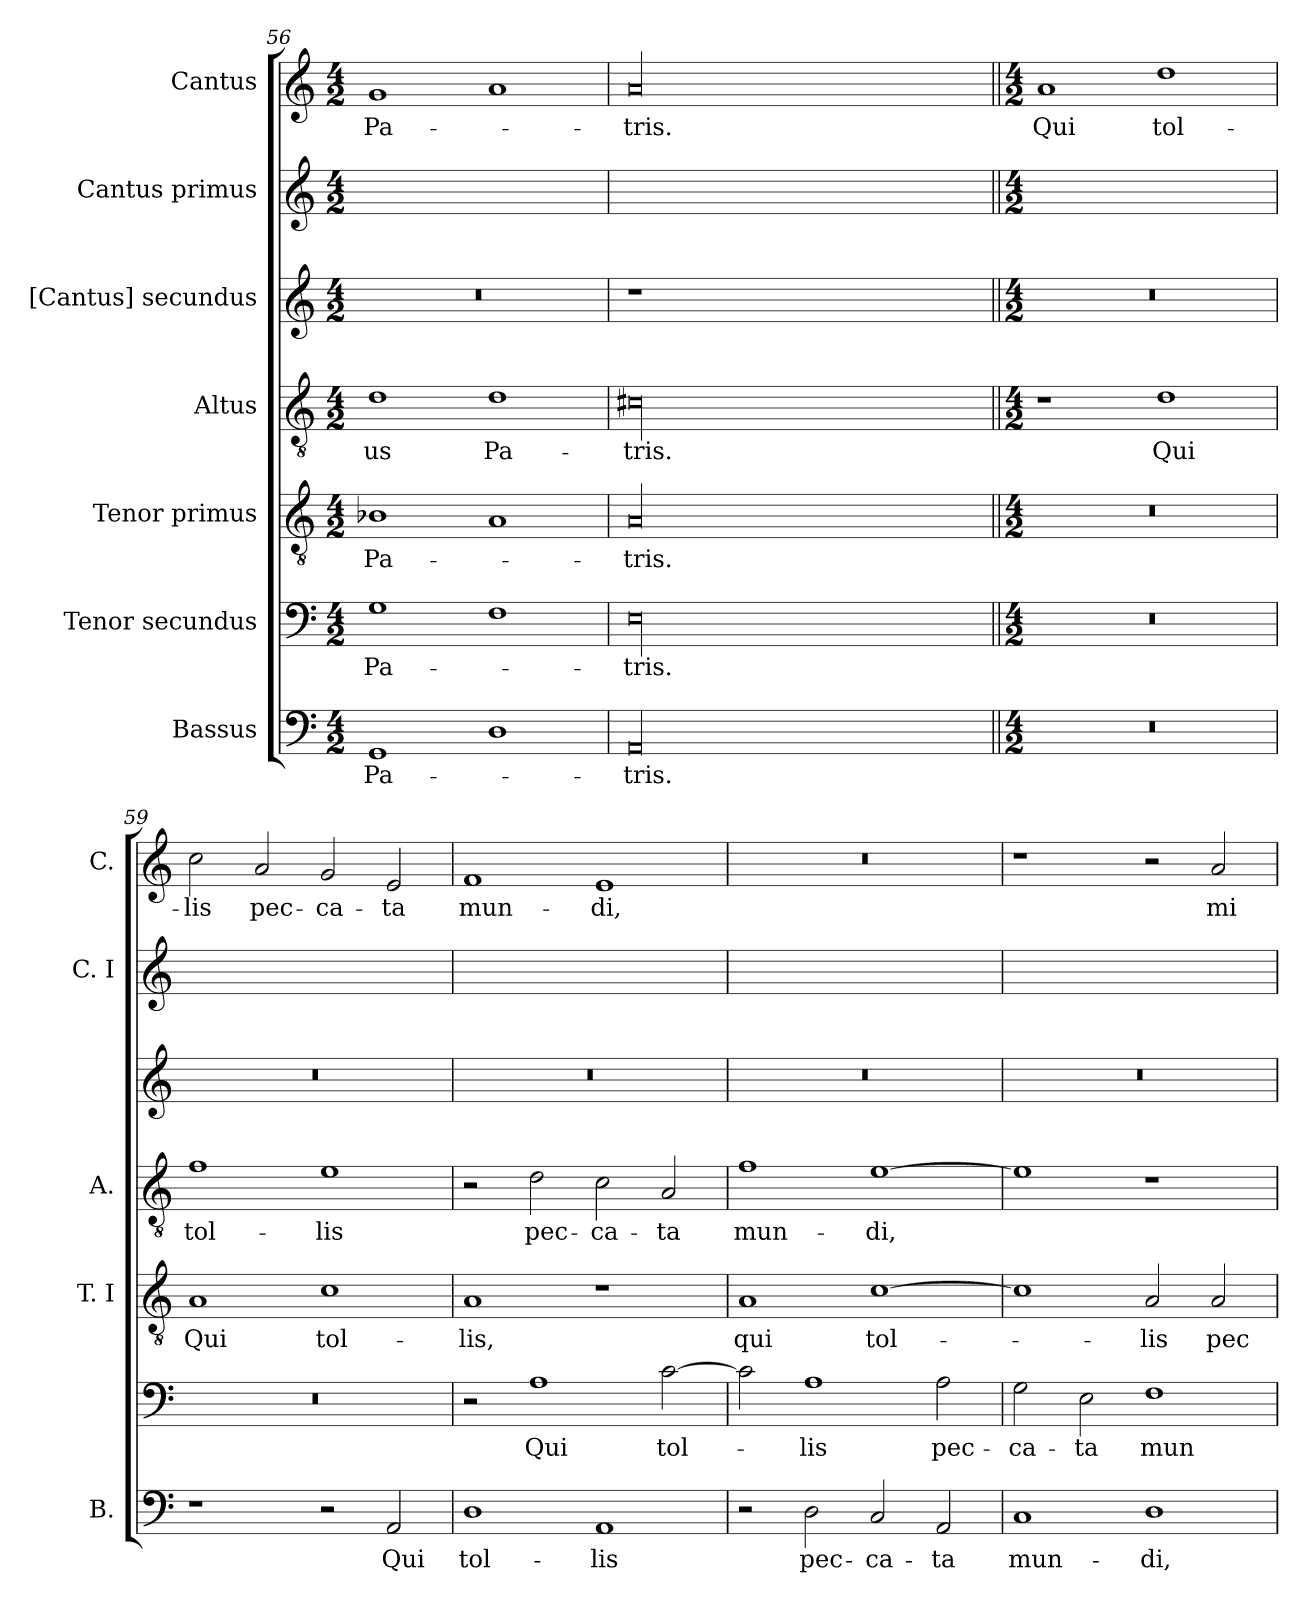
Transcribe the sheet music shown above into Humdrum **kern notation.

**kern	**text	**kern	**text	**kern	**text	**kern	**text	**kern	**kern	**kern	**text
*part7	*part7	*part6	*part6	*part5	*part5	*part4	*part4	*part3	*part2	*part1	*part1
*staff7	*staff7	*staff6	*staff6	*staff5	*staff5	*staff4	*staff4	*staff3	*staff2	*staff1	*staff1
*I"Bassus	*	*I"Tenor secundus	*	*I"Tenor primus	*	*I"Altus	*	*I"[Cantus] secundus	*I"Cantus primus	*I"Cantus	*
*I'B.	*	*	*	*I'T. I	*	*I'A.	*	*	*I'C. I	*I'C.	*
*clefF4	*	*clefF4	*	*clefGv2	*	*clefGv2	*	*clefG2	*clefG2	*clefG2	*
*	*	*	*	*ITrd7c12	*	*ITrd7c12	*	*	*	*	*
*k[]	*	*k[]	*	*k[]	*	*k[]	*	*k[]	*k[]	*k[]	*
*C:	*	*C:	*	*C:	*	*C:	*	*C:	*C:	*C:	*
*M4/2	*	*M4/2	*	*M4/2	*	*M4/2	*	*M4/2	*M4/2	*M4/2	*
=56	=56	=56	=56	=56	=56	=56	=56	=56	=56	=56	=56
!	!LO:LY:b:color=#000000	!	!	!	!	!	!	!	!	!	!
!	!	!	!LO:LY:b:color=#000000	!	!	!	!	!	!	!	!
!	!	!	!	!	!LO:LY:b:color=#000000	!	!	!	!	!	!
!	!	!	!	!	!	!	!LO:LY:b:color=#000000	!LO:N:vis=1	!LO:N:vis=1	!	!
!	!	!	!	!	!	!	!	!	!	!	!LO:LY:b:color=#000000
1GGi	Pa-	1Gi	Pa-	1BB-Xi	Pa-	1Di	-us	0r	0ryy	1gi	Pa-
!	!	!	!	!	!	!	!LO:LY:b:color=#000000	!	!	!	!
1Di	.	1Fi	.	1AAi	.	1Di	Pa-	.	.	1ai	.
=57	=57	=57	=57	=57	=57	=57	=57	=57	=57	=57	=57
!	!LO:LY:b:color=#000000	!	!	!	!	!	!	!	!	!	!
!	!	!	!LO:LY:b:color=#000000	!	!	!	!	!	!	!	!
!	!	!	!	!	!LO:LY:b:color=#000000	!	!	!	!	!	!
!	!	!	!	!	!	!	!LO:LY:b:color=#000000	!LO:N:vis=1	!LO:N:vis=1	!	!
!	!	!	!	!	!	!	!	!	!	!	!LO:LY:b:color=#000000
00AAi	-tris.	00Ei	-tris.	00AAi	-tris.	00C#Xi	-tris.	0r	0ryy	00ai	-tris.
.	.	.	.	.	.	.	.	0ryy	0ryy	.	.
!!LO:LB:g=z
=58||	=58||	=58||	=58||	=58||	=58||	=58||	=58||	=58||	=58||	=58||	=58||
*M4/2	*	*M4/2	*	*M4/2	*	*M4/2	*	*M4/2	*M4/2	*M4/2	*
!LO:N:vis=1	!	!LO:N:vis=1	!	!LO:N:vis=1	!	!	!	!LO:N:vis=1	!LO:N:vis=1	!	!
!	!	!	!	!	!	!	!	!	!	!	!LO:LY:b:color=#000000
0r	.	0r	.	0r	.	1r	.	0r	0ryy	1ai	Qui
!	!	!	!	!	!	!	!LO:LY:b:color=#000000	!	!	!	!
!	!	!	!	!	!	!	!	!	!	!	!LO:LY:b:color=#000000
.	.	.	.	.	.	1Di	Qui	.	.	1ddi	tol-
=59	=59	=59	=59	=59	=59	=59	=59	=59	=59	=59	=59
!	!	!LO:N:vis=1	!	!	!	!	!	!	!	!	!
!	!	!	!	!	!LO:LY:b:color=#000000	!	!	!	!	!	!
!	!	!	!	!	!	!	!LO:LY:b:color=#000000	!LO:N:vis=1	!LO:N:vis=1	!	!
!	!	!	!	!	!	!	!	!	!	!	!LO:LY:b:color=#000000
1r	.	0r	.	1AAi	Qui	1Fi	tol-	0r	0ryy	2cci\	-lis
!	!	!	!	!	!	!	!	!	!	!	!LO:LY:b:color=#000000
.	.	.	.	.	.	.	.	.	.	2ai/	pec-
!	!	!	!	!	!LO:LY:b:color=#000000	!	!	!	!	!	!
!	!	!	!	!	!	!	!LO:LY:b:color=#000000	!	!	!	!
!	!	!	!	!	!	!	!	!	!	!	!LO:LY:b:color=#000000
2r	.	.	.	1Ci	tol-	1Ei	-lis	.	.	2gi/	-ca-
!	!LO:LY:b:color=#000000	!	!	!	!	!	!	!	!	!	!
!	!	!	!	!	!	!	!	!	!	!	!LO:LY:b:color=#000000
2AAi/	Qui	.	.	.	.	.	.	.	.	2ei/	-ta
=60	=60	=60	=60	=60	=60	=60	=60	=60	=60	=60	=60
!	!LO:LY:b:color=#000000	!	!	!	!	!	!	!	!	!	!
!	!	!	!	!	!LO:LY:b:color=#000000	!	!	!LO:N:vis=1	!LO:N:vis=1	!	!
!	!	!	!	!	!	!	!	!	!	!	!LO:LY:b:color=#000000
1Di	tol-	2r	.	1AAi	-lis,	2r	.	0r	0ryy	1fi	mun-
!	!	!	!LO:LY:b:color=#000000	!	!	!	!	!	!	!	!
!	!	!	!	!	!	!	!LO:LY:b:color=#000000	!	!	!	!
.	.	1Ai	Qui	.	.	2Di\	pec-	.	.	.	.
!	!LO:LY:b:color=#000000	!	!	!	!	!	!	!	!	!	!
!	!	!	!	!	!	!	!LO:LY:b:color=#000000	!	!	!	!
!	!	!	!	!	!	!	!	!	!	!	!LO:LY:b:color=#000000
1AAi	-lis	.	.	1r	.	2Ci\	-ca-	.	.	1ei	-di,
!	!	!	!LO:LY:b:color=#000000	!	!	!	!	!	!	!	!
!	!	!	!	!	!	!	!LO:LY:b:color=#000000	!	!	!	!
.	.	[2ci\	tol-	.	.	2AAi/	-ta	.	.	.	.
=61	=61	=61	=61	=61	=61	=61	=61	=61	=61	=61	=61
!	!	!	!	!	!LO:LY:b:color=#000000	!	!	!	!	!	!
!	!	!	!	!	!	!	!LO:LY:b:color=#000000	!LO:N:vis=1	!LO:N:vis=1	!LO:N:vis=1	!
2r	.	2ci\]	.	1AAi	qui	1Fi	mun-	0r	0ryy	0r	.
!	!LO:LY:b:color=#000000	!	!	!	!	!	!	!	!	!	!
!	!	!	!LO:LY:b:color=#000000	!	!	!	!	!	!	!	!
2Di\	pec-	1Ai	-lis	.	.	.	.	.	.	.	.
!	!LO:LY:b:color=#000000	!	!	!	!	!	!	!	!	!	!
!	!	!	!	!	!LO:LY:b:color=#000000	!	!	!	!	!	!
!	!	!	!	!	!	!	!LO:LY:b:color=#000000	!	!	!	!
2Ci/	-ca-	.	.	[1Ci	tol-	[1Ei	-di,	.	.	.	.
!	!LO:LY:b:color=#000000	!	!	!	!	!	!	!	!	!	!
!	!	!	!LO:LY:b:color=#000000	!	!	!	!	!	!	!	!
2AAi/	-ta	2Ai\	pec-	.	.	.	.	.	.	.	.
=62	=62	=62	=62	=62	=62	=62	=62	=62	=62	=62	=62
!	!LO:LY:b:color=#000000	!	!	!	!	!	!	!	!	!	!
!	!	!	!LO:LY:b:color=#000000	!	!	!	!	!LO:N:vis=1	!LO:N:vis=1	!	!
1Ci	mun-	2Gi\	-ca-	1Ci]	.	1Ei]	.	0r	0ryy	1r	.
!	!	!	!LO:LY:b:color=#000000	!	!	!	!	!	!	!	!
.	.	2Ei\	-ta	.	.	.	.	.	.	.	.
!	!LO:LY:b:color=#000000	!	!	!	!	!	!	!	!	!	!
!	!	!	!LO:LY:b:color=#000000	!	!	!	!	!	!	!	!
!	!	!	!	!	!LO:LY:b:color=#000000	!	!	!	!	!	!
1Di	-di,	1Fi	mun-	2AAi/	-lis	1r	.	.	.	2r	.
!	!	!	!	!	!LO:LY:b:color=#000000	!	!	!	!	!	!
!	!	!	!	!	!	!	!	!	!	!	!LO:LY:b:color=#000000
.	.	.	.	2AAi/	pec-	.	.	.	.	2ai/	mi-
=	=	=	=	=	=	=	=	=	=	=	=
*-	*-	*-	*-	*-	*-	*-	*-	*-	*-	*-	*-
